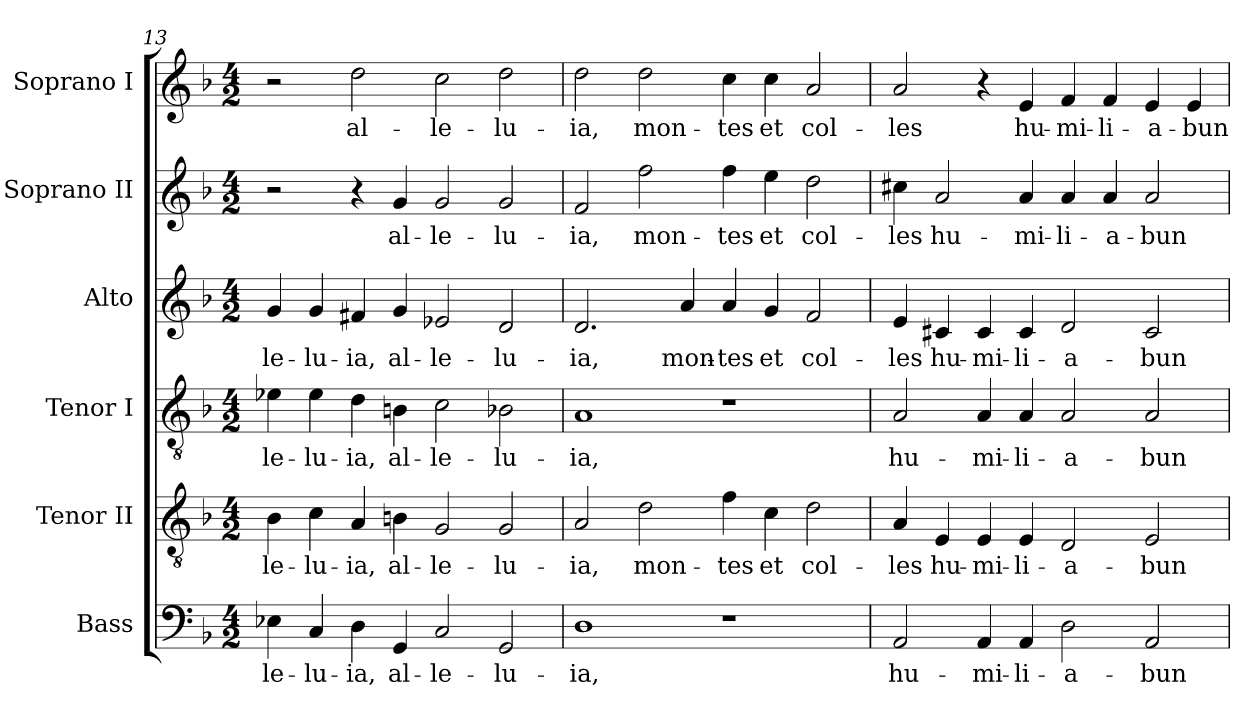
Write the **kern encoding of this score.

**kern	**text	**kern	**text	**kern	**text	**kern	**text	**kern	**text	**kern	**text
*part6	*part6	*part5	*part5	*part4	*part4	*part3	*part3	*part2	*part2	*part1	*part1
*staff6	*staff6	*staff5	*staff5	*staff4	*staff4	*staff3	*staff3	*staff2	*staff2	*staff1	*staff1
*I"Bass	*	*I"Tenor II	*	*I"Tenor I	*	*I"Alto	*	*I"Soprano II	*	*I"Soprano I	*
*clefF4	*	*clefGv2	*	*clefGv2	*	*clefG2	*	*clefG2	*	*clefG2	*
*k[b-]	*	*k[b-]	*	*k[b-]	*	*k[b-]	*	*k[b-]	*	*k[b-]	*
*F:	*	*F:	*	*F:	*	*F:	*	*F:	*	*F:	*
*M4/2	*	*M4/2	*	*M4/2	*	*M4/2	*	*M4/2	*	*M4/2	*
=13	=13	=13	=13	=13	=13	=13	=13	=13	=13	=13	=13
!	!LO:LY:b:color=#000000	!	!	!	!	!	!	!	!	!	!
!	!	!	!LO:LY:b:color=#000000	!	!	!	!	!	!	!	!
!	!	!	!	!	!LO:LY:b:color=#000000	!	!	!	!	!	!
!	!	!	!	!	!	!	!LO:LY:b:color=#000000	!	!	!	!
4E-Xi\	-le-	4B-i\	-le-	4e-Xi\	-le-	4gi/	-le-	2r	.	2r	.
!	!LO:LY:b:color=#000000	!	!	!	!	!	!	!	!	!	!
!	!	!	!LO:LY:b:color=#000000	!	!	!	!	!	!	!	!
!	!	!	!	!	!LO:LY:b:color=#000000	!	!	!	!	!	!
!	!	!	!	!	!	!	!LO:LY:b:color=#000000	!	!	!	!
4Ci/	-lu-	4ci\	-lu-	4e-i\	-lu-	4gi/	-lu-	.	.	.	.
!	!LO:LY:b:color=#000000	!	!	!	!	!	!	!	!	!	!
!	!	!	!LO:LY:b:color=#000000	!	!	!	!	!	!	!	!
!	!	!	!	!	!LO:LY:b:color=#000000	!	!	!	!	!	!
!	!	!	!	!	!	!	!LO:LY:b:color=#000000	!	!	!	!
!	!	!	!	!	!	!	!	!	!	!	!LO:LY:b:color=#000000
4Di\	-ia,	4Ai/	-ia,	4di\	-ia,	4f#Xi/	-ia,	4r	.	2ddi\	al-
!	!LO:LY:b:color=#000000	!	!	!	!	!	!	!	!	!	!
!	!	!	!LO:LY:b:color=#000000	!	!	!	!	!	!	!	!
!	!	!	!	!	!LO:LY:b:color=#000000	!	!	!	!	!	!
!	!	!	!	!	!	!	!LO:LY:b:color=#000000	!	!	!	!
!	!	!	!	!	!	!	!	!	!LO:LY:b:color=#000000	!	!
4GGi/	al-	4Bni\	al-	4Bni\	al-	4gi/	al-	4gi/	al-	.	.
!	!LO:LY:b:color=#000000	!	!	!	!	!	!	!	!	!	!
!	!	!	!LO:LY:b:color=#000000	!	!	!	!	!	!	!	!
!	!	!	!	!	!LO:LY:b:color=#000000	!	!	!	!	!	!
!	!	!	!	!	!	!	!LO:LY:b:color=#000000	!	!	!	!
!	!	!	!	!	!	!	!	!	!LO:LY:b:color=#000000	!	!
!	!	!	!	!	!	!	!	!	!	!	!LO:LY:b:color=#000000
2Ci/	-le-	2Gi/	-le-	2ci\	-le-	2e-Xi/	-le-	2gi/	-le-	2cci\	-le-
!	!LO:LY:b:color=#000000	!	!	!	!	!	!	!	!	!	!
!	!	!	!LO:LY:b:color=#000000	!	!	!	!	!	!	!	!
!	!	!	!	!	!LO:LY:b:color=#000000	!	!	!	!	!	!
!	!	!	!	!	!	!	!LO:LY:b:color=#000000	!	!	!	!
!	!	!	!	!	!	!	!	!	!LO:LY:b:color=#000000	!	!
!	!	!	!	!	!	!	!	!	!	!	!LO:LY:b:color=#000000
2GGi/	-lu-	2Gi/	-lu-	2B-Xi\	-lu-	2di/	-lu-	2gi/	-lu-	2ddi\	-lu-
=14	=14	=14	=14	=14	=14	=14	=14	=14	=14	=14	=14
!	!LO:LY:b:color=#000000	!	!	!	!	!	!	!	!	!	!
!	!	!	!LO:LY:b:color=#000000	!	!	!	!	!	!	!	!
!	!	!	!	!	!LO:LY:b:color=#000000	!	!	!	!	!	!
!	!	!	!	!	!	!	!LO:LY:b:color=#000000	!	!	!	!
!	!	!	!	!	!	!	!	!	!LO:LY:b:color=#000000	!	!
!	!	!	!	!	!	!	!	!	!	!	!LO:LY:b:color=#000000
1Di	-ia,	2Ai/	-ia,	1Ai	-ia,	2.di/	-ia,	2fi/	-ia,	2ddi\	-ia,
!	!	!	!LO:LY:b:color=#000000	!	!	!	!	!	!	!	!
!	!	!	!	!	!	!	!	!	!LO:LY:b:color=#000000	!	!
!	!	!	!	!	!	!	!	!	!	!	!LO:LY:b:color=#000000
.	.	2di\	mon-	.	.	.	.	2ffi\	mon-	2ddi\	mon-
!	!	!	!	!	!	!	!LO:LY:b:color=#000000	!	!	!	!
.	.	.	.	.	.	4ai/	mon-	.	.	.	.
!	!	!	!LO:LY:b:color=#000000	!	!	!	!	!	!	!	!
!	!	!	!	!	!	!	!LO:LY:b:color=#000000	!	!	!	!
!	!	!	!	!	!	!	!	!	!LO:LY:b:color=#000000	!	!
!	!	!	!	!	!	!	!	!	!	!	!LO:LY:b:color=#000000
1r	.	4fi\	-tes	1r	.	4ai/	-tes	4ffi\	-tes	4cci\	-tes
!	!	!	!LO:LY:b:color=#000000	!	!	!	!	!	!	!	!
!	!	!	!	!	!	!	!LO:LY:b:color=#000000	!	!	!	!
!	!	!	!	!	!	!	!	!	!LO:LY:b:color=#000000	!	!
!	!	!	!	!	!	!	!	!	!	!	!LO:LY:b:color=#000000
.	.	4ci\	et	.	.	4gi/	et	4eei\	et	4cci\	et
!	!	!	!LO:LY:b:color=#000000	!	!	!	!	!	!	!	!
!	!	!	!	!	!	!	!LO:LY:b:color=#000000	!	!	!	!
!	!	!	!	!	!	!	!	!	!LO:LY:b:color=#000000	!	!
!	!	!	!	!	!	!	!	!	!	!	!LO:LY:b:color=#000000
.	.	2di\	col-	.	.	2fi/	col-	2ddi\	col-	2ai/	col-
=15	=15	=15	=15	=15	=15	=15	=15	=15	=15	=15	=15
!	!LO:LY:b:color=#000000	!	!	!	!	!	!	!	!	!	!
!	!	!	!LO:LY:b:color=#000000	!	!	!	!	!	!	!	!
!	!	!	!	!	!LO:LY:b:color=#000000	!	!	!	!	!	!
!	!	!	!	!	!	!	!LO:LY:b:color=#000000	!	!	!	!
!	!	!	!	!	!	!	!	!	!LO:LY:b:color=#000000	!	!
!	!	!	!	!	!	!	!	!	!	!	!LO:LY:b:color=#000000
2AAi/	hu-	4Ai/	-les	2Ai/	hu-	4ei/	-les	4cc#Xi\	-les	2ai/	-les
!	!	!	!LO:LY:b:color=#000000	!	!	!	!	!	!	!	!
!	!	!	!	!	!	!	!LO:LY:b:color=#000000	!	!	!	!
!	!	!	!	!	!	!	!	!	!LO:LY:b:color=#000000	!	!
.	.	4Ei/	hu-	.	.	4c#Xi/	hu-	2ai/	hu-	.	.
!	!LO:LY:b:color=#000000	!	!	!	!	!	!	!	!	!	!
!	!	!	!LO:LY:b:color=#000000	!	!	!	!	!	!	!	!
!	!	!	!	!	!LO:LY:b:color=#000000	!	!	!	!	!	!
!	!	!	!	!	!	!	!LO:LY:b:color=#000000	!	!	!	!
4AAi/	-mi-	4Ei/	-mi-	4Ai/	-mi-	4c#i/	-mi-	.	.	4r	.
!	!LO:LY:b:color=#000000	!	!	!	!	!	!	!	!	!	!
!	!	!	!LO:LY:b:color=#000000	!	!	!	!	!	!	!	!
!	!	!	!	!	!LO:LY:b:color=#000000	!	!	!	!	!	!
!	!	!	!	!	!	!	!LO:LY:b:color=#000000	!	!	!	!
!	!	!	!	!	!	!	!	!	!LO:LY:b:color=#000000	!	!
!	!	!	!	!	!	!	!	!	!	!	!LO:LY:b:color=#000000
4AAi/	-li-	4Ei/	-li-	4Ai/	-li-	4c#i/	-li-	4ai/	-mi-	4ei/	hu-
!	!LO:LY:b:color=#000000	!	!	!	!	!	!	!	!	!	!
!	!	!	!LO:LY:b:color=#000000	!	!	!	!	!	!	!	!
!	!	!	!	!	!LO:LY:b:color=#000000	!	!	!	!	!	!
!	!	!	!	!	!	!	!LO:LY:b:color=#000000	!	!	!	!
!	!	!	!	!	!	!	!	!	!LO:LY:b:color=#000000	!	!
!	!	!	!	!	!	!	!	!	!	!	!LO:LY:b:color=#000000
2Di\	-a-	2Di/	-a-	2Ai/	-a-	2di/	-a-	4ai/	-li-	4fi/	-mi-
!	!	!	!	!	!	!	!	!	!LO:LY:b:color=#000000	!	!
!	!	!	!	!	!	!	!	!	!	!	!LO:LY:b:color=#000000
.	.	.	.	.	.	.	.	4ai/	-a-	4fi/	-li-
!	!LO:LY:b:color=#000000	!	!	!	!	!	!	!	!	!	!
!	!	!	!LO:LY:b:color=#000000	!	!	!	!	!	!	!	!
!	!	!	!	!	!LO:LY:b:color=#000000	!	!	!	!	!	!
!	!	!	!	!	!	!	!LO:LY:b:color=#000000	!	!	!	!
!	!	!	!	!	!	!	!	!	!LO:LY:b:color=#000000	!	!
!	!	!	!	!	!	!	!	!	!	!	!LO:LY:b:color=#000000
2AAi/	-bun-	2Ei/	-bun-	2Ai/	-bun-	2c#i/	-bun-	2ai/	-bun-	4ei/	-a-
!	!	!	!	!	!	!	!	!	!	!	!LO:LY:b:color=#000000
.	.	.	.	.	.	.	.	.	.	4ei/	-bun-
=	=	=	=	=	=	=	=	=	=	=	=
*-	*-	*-	*-	*-	*-	*-	*-	*-	*-	*-	*-
